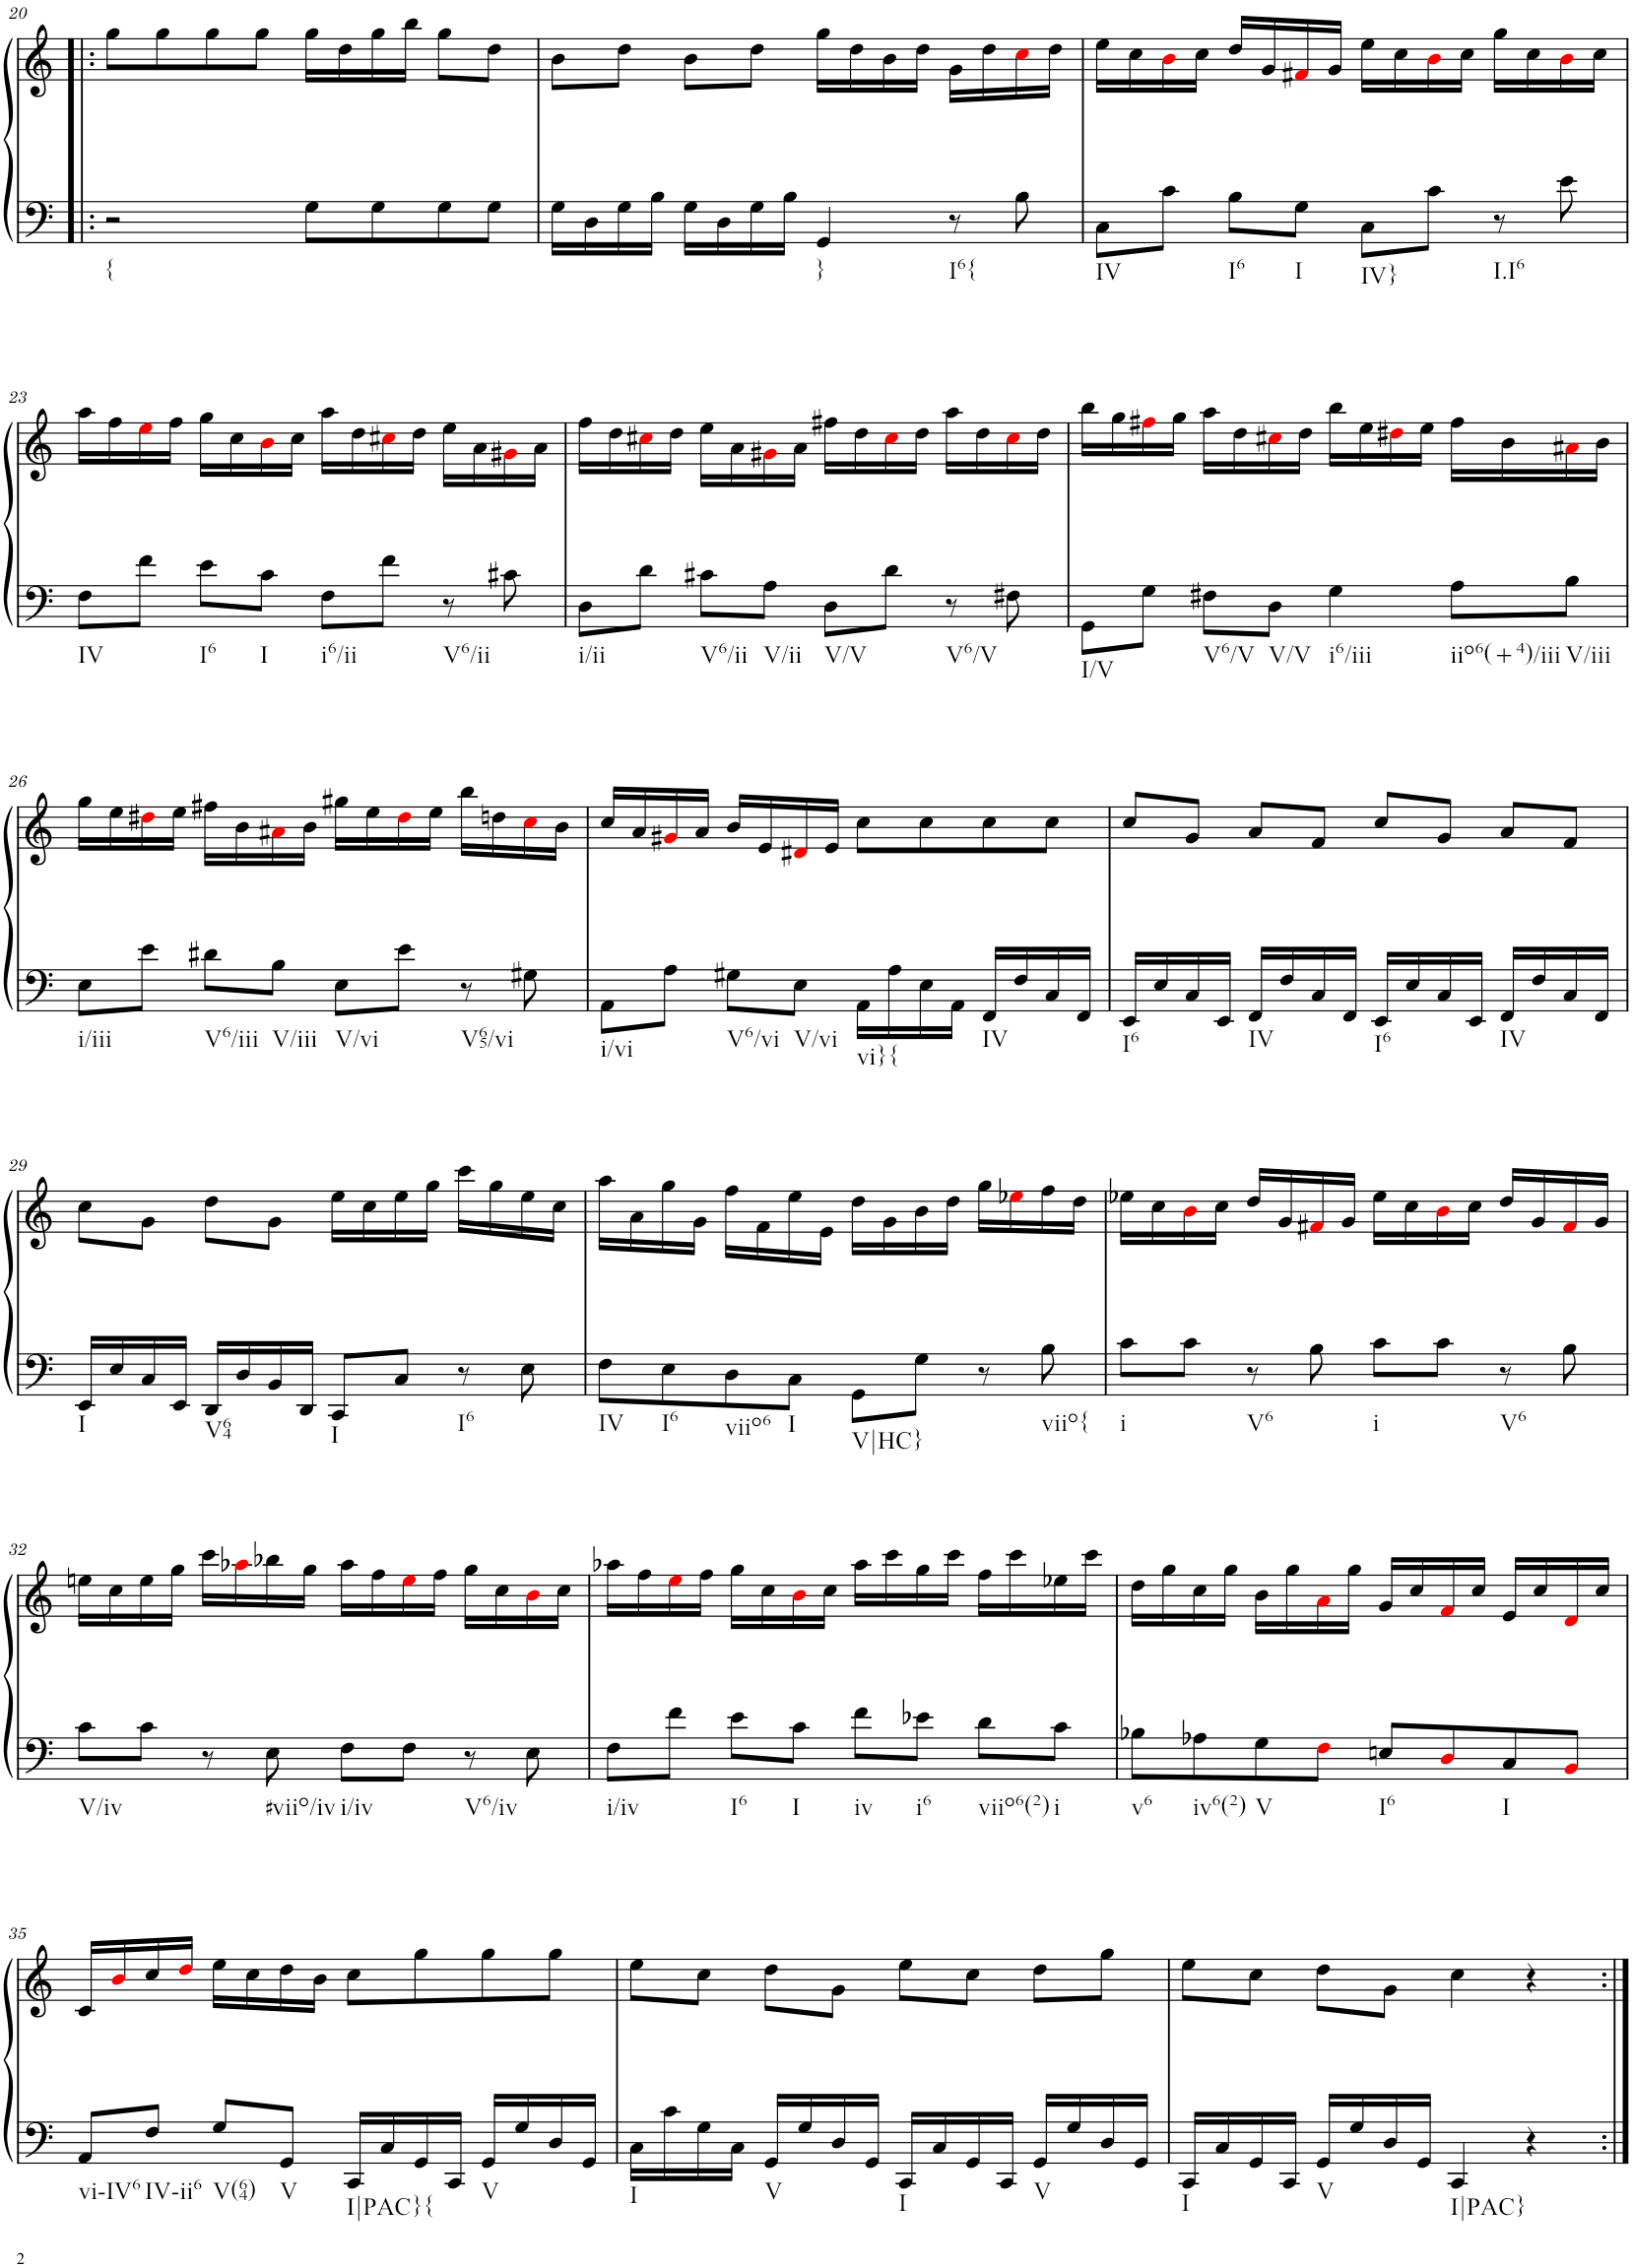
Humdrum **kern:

**kern	**kern
*part1	*part1
*staff2	*staff1
*I"Piano	*
*I'Pno.	*
!!LO:PB:g=z
*clefF4	*clefG2
*k[]	*k[]
*M4/4	*M4/4
*met(c)	*met(c)
=20!|:	=20!|:
!LO:TX:b:t={	!
2r	8gg\L
.	8gg\
.	8gg\
.	8gg\J
8G\L	16gg\LL
.	16dd\
8G\	16gg\
.	16bb\JJ
8G\	8gg\L
8G\J	8dd\J
=21	=21
16G\LL	8b\L
16D\	.
16G\	8dd\J
16B\JJ	.
16G\LL	8b\L
16D\	.
16G\	8dd\J
16B\JJ	.
!LO:TX:b:t=}	!
4GG/	16gg\LL
.	16dd\
.	16b\
.	16dd\JJ
!LO:TX:b:t=I6{	!
8r	16g\LL
.	16dd\
8B\	16cci\
.	16dd\JJ
=22	=22
!LO:TX:b:t=IV	!
8C\L	16ee\LL
.	16cc\
8c\J	16bi\
.	16cc\JJ
!LO:TX:b:t=I6	!
8B\L	16dd/LL
.	16g/
!LO:TX:b:t=I	!
8G\J	16f#Xi/
.	16g/JJ
!LO:TX:b:t=IV}	!
8C\L	16ee\LL
.	16cc\
8c\J	16bi\
.	16cc\JJ
!LO:TX:b:t=I.I6	!
8r	16gg\LL
.	16cc\
8e\	16bi\
.	16cc\JJ
!!LO:LB:g=z
=23	=23
!LO:TX:b:t=IV	!
8F\L	16aa\LL
.	16ff\
8f\J	16eei\
.	16ff\JJ
!LO:TX:b:t=I6	!
8e\L	16gg\LL
.	16cc\
!LO:TX:b:t=I	!
8c\J	16bi\
.	16cc\JJ
!LO:TX:b:t=i6/ii	!
8F\L	16aa\LL
.	16dd\
8f\J	16cc#Xi\
.	16dd\JJ
!LO:TX:b:t=V6/ii	!
8r	16ee\LL
.	16a\
8c#X\	16g#Xi\
.	16a\JJ
=24	=24
!LO:TX:b:t=i/ii	!
8D\L	16ff\LL
.	16dd\
8d\J	16cc#Xi\
.	16dd\JJ
!LO:TX:b:t=V6/ii	!
8c#X\L	16ee\LL
.	16a\
!LO:TX:b:t=V/ii	!
8A\J	16g#Xi\
.	16a\JJ
!LO:TX:b:t=V/V	!
8D\L	16ff#X\LL
.	16dd\
8d\J	16cc#i\
.	16dd\JJ
!LO:TX:b:t=V6/V	!
8r	16aa\LL
.	16dd\
8F#X\	16cc#i\
.	16dd\JJ
=25	=25
!LO:TX:b:t=I/V	!
8GG\L	16bb\LL
.	16gg\
8G\J	16ff#Xi\
.	16gg\JJ
!LO:TX:b:t=V6/V	!
8F#X\L	16aa\LL
.	16dd\
!LO:TX:b:t=V/V	!
8D\J	16cc#Xi\
.	16dd\JJ
!LO:TX:b:t=i6/iii	!
4G\	16bb\LL
.	16ee\
.	16dd#Xi\
.	16ee\JJ
!LO:TX:b:t=iio6(+4)/iii	!
8A\L	16ff#\LL
.	16b\
!LO:TX:b:t=V/iii	!
8B\J	16a#Xi\
.	16b\JJ
!!LO:LB:g=z
=26	=26
!LO:TX:b:t=i/iii	!
8E\L	16gg\LL
.	16ee\
8e\J	16dd#Xi\
.	16ee\JJ
!LO:TX:b:t=V6/iii	!
8d#X\L	16ff#X\LL
.	16b\
!LO:TX:b:t=V/iii	!
8B\J	16a#Xi\
.	16b\JJ
!LO:TX:b:t=V/vi	!
8E\L	16gg#X\LL
.	16ee\
8e\J	16dd#i\
.	16ee\JJ
!LO:TX:b:t=V65/vi	!
8r	16bb\LL
.	16ddn\
8G#X\	16cci\
.	16b\JJ
=27	=27
!LO:TX:b:t=i/vi	!
8AA\L	16cc/LL
.	16a/
8A\J	16g#Xi/
.	16a/JJ
!LO:TX:b:t=V6/vi	!
8G#X\L	16b/LL
.	16e/
!LO:TX:b:t=V/vi	!
8E\J	16d#Xi/
.	16e/JJ
!LO:TX:b:t=vi}{	!
16AA\LL	8cc\L
16A\	.
16E\	8cc\
16AA\JJ	.
!LO:TX:b:t=IV	!
16FF/LL	8cc\
16F/	.
16C/	8cc\J
16FF/JJ	.
=28	=28
!LO:TX:b:t=I6	!
16EE/LL	8cc/L
16E/	.
16C/	8g/J
16EE/JJ	.
!LO:TX:b:t=IV	!
16FF/LL	8a/L
16F/	.
16C/	8f/J
16FF/JJ	.
!LO:TX:b:t=I6	!
16EE/LL	8cc/L
16E/	.
16C/	8g/J
16EE/JJ	.
!LO:TX:b:t=IV	!
16FF/LL	8a/L
16F/	.
16C/	8f/J
16FF/JJ	.
!!LO:LB:g=z
=29	=29
!LO:TX:b:t=I	!
16EE/LL	8cc\L
16E/	.
16C/	8g\J
16EE/JJ	.
!LO:TX:b:t=V64	!
16DD/LL	8dd\L
16D/	.
16BB/	8g\J
16DD/JJ	.
!LO:TX:b:t=I	!
8CC/L	16ee\LL
.	16cc\
8C/J	16ee\
.	16gg\JJ
!LO:TX:b:t=I6	!
8r	16ccc\LL
.	16gg\
8E\	16ee\
.	16cc\JJ
=30	=30
!LO:TX:b:t=IV	!
8F\L	16aa\LL
.	16a\
!LO:TX:b:t=I6	!
8E\	16gg\
.	16g\JJ
!LO:TX:b:t=viio6	!
8D\	16ff\LL
.	16f\
!LO:TX:b:t=I	!
8C\J	16ee\
.	16e\JJ
!LO:TX:b:t=V|HC}	!
8GG\L	16dd\LL
.	16g\
8G\J	16b\
.	16dd\JJ
8r	16gg\LL
.	16ee-Xi\
!LO:TX:b:t=viio{	!
8B\	16ff\
.	16dd\JJ
=31	=31
!LO:TX:b:t=i	!
8c\L	16ee-X\LL
.	16cc\
8c\J	16bi\
.	16cc\JJ
!LO:TX:b:t=V6	!
8r	16dd/LL
.	16g/
8B\	16f#Xi/
.	16g/JJ
!LO:TX:b:t=i	!
8c\L	16ee-\LL
.	16cc\
8c\J	16bi\
.	16cc\JJ
!LO:TX:b:t=V6	!
8r	16dd/LL
.	16g/
8B\	16f#i/
.	16g/JJ
!!LO:LB:g=z
=32	=32
!LO:TX:b:t=V/iv	!
8c\L	16een\LL
.	16cc\
8c\J	16ee\
.	16gg\JJ
8r	16ccc\LL
.	16aa-Xi\
!LO:TX:b:t=#viio/iv	!
8E\	16bb-X\
.	16gg\JJ
!LO:TX:b:t=i/iv	!
8F\L	16aa-\LL
.	16ff\
8F\J	16eei\
.	16ff\JJ
!LO:TX:b:t=V6/iv	!
8r	16gg\LL
.	16cc\
8E\	16bi\
.	16cc\JJ
=33	=33
!LO:TX:b:t=i/iv	!
8F\L	16aa-X\LL
.	16ff\
8f\J	16eei\
.	16ff\JJ
!LO:TX:b:t=I6	!
8e\L	16gg\LL
.	16cc\
!LO:TX:b:t=I	!
8c\J	16bi\
.	16cc\JJ
!LO:TX:b:t=iv	!
8f\L	16aa-\LL
.	16ccc\
!LO:TX:b:t=i6	!
8e-X\J	16gg\
.	16ccc\JJ
!LO:TX:b:t=viio6(2)	!
8d\L	16ff\LL
.	16ccc\
!LO:TX:b:t=i	!
8c\J	16ee-X\
.	16ccc\JJ
=34	=34
!LO:TX:b:t=v6	!
8B-X\L	16dd\LL
.	16gg\
!LO:TX:b:t=iv6(2)	!
8A-X\	16cc\
.	16gg\JJ
!LO:TX:b:t=V	!
8G\	16b\LL
.	16gg\
8Fi\J	16ai\
.	16gg\JJ
!LO:TX:b:t=I6	!
8En/L	16g/LL
.	16cc/
8Di/	16fi/
.	16cc/JJ
!LO:TX:b:t=I	!
8C/	16e/LL
.	16cc/
8BBi/J	16di/
.	16cc/JJ
!!LO:LB:g=z
=35	=35
!LO:TX:b:t=vi-IV6	!
8AA/L	16c/LL
.	16bi/
!LO:TX:b:t=IV-ii6	!
8F/J	16cc/
.	16ddi/JJ
!LO:TX:b:t=V(64)	!
8G/L	16ee\LL
.	16cc\
!LO:TX:b:t=V	!
8GG/J	16dd\
.	16b\JJ
!LO:TX:b:t=I|PAC}{	!
16CC/LL	8cc\L
16C/	.
16GG/	8gg\
16CC/JJ	.
!LO:TX:b:t=V	!
16GG/LL	8gg\
16G/	.
16D/	8gg\J
16GG/JJ	.
=36	=36
!LO:TX:b:t=I	!
16C\LL	8ee\L
16c\	.
16G\	8cc\J
16C\JJ	.
!LO:TX:b:t=V	!
16GG/LL	8dd\L
16G/	.
16D/	8g\J
16GG/JJ	.
!LO:TX:b:t=I	!
16CC/LL	8ee\L
16C/	.
16GG/	8cc\J
16CC/JJ	.
!LO:TX:b:t=V	!
16GG/LL	8dd\L
16G/	.
16D/	8gg\J
16GG/JJ	.
=37	=37
!LO:TX:b:t=I	!
16CC/LL	8ee\L
16C/	.
16GG/	8cc\J
16CC/JJ	.
!LO:TX:b:t=V	!
16GG/LL	8dd\L
16G/	.
16D/	8g\J
16GG/JJ	.
!LO:TX:b:t=I|PAC}	!
4CC/	4cc\
4r	4r
=:|!	=:|!
*-	*-
